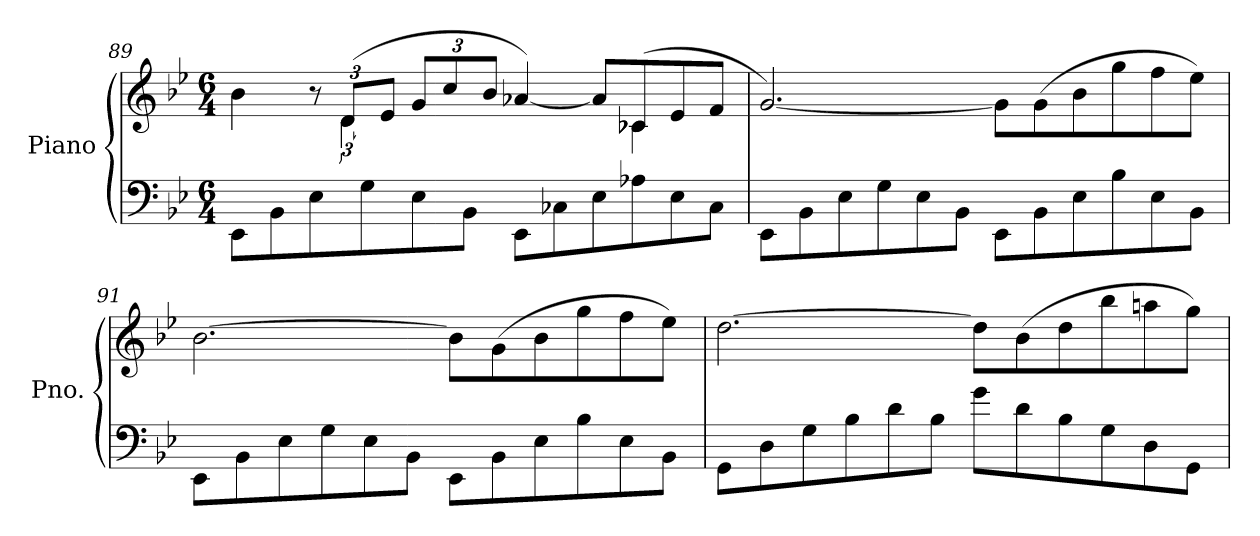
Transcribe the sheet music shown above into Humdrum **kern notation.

**kern	**kern
*part1	*part1
*staff2	*staff1
*I"Piano	*
*I'Pno.	*
*clefF4	*clefG2
*k[b-e-]	*k[b-e-]
*M6/4	*M6/4
=89	=89
*	*^
8EE-\L	4b-\	4ryy
8BB-\	.	.
*	*Xbrackettup	*brackettup
8E-\	12r	12ryy
.	(>12d/L	6d\
8G\	.	.
.	12e-/J	.
*	*Xbrackettup	*
8E-\	12g/L	8ryy
.	12cc/	.
*	*v	*v
8BB-\J	.
.	12b-/J
8EE-\L	[4a-X/)
8C-X\	.
8E-\	8a-/L]
*	*^
8A-X\	(<8c-X/	4c-\
8E-\	8e-/	.
8C-\J	8f/J	8ryy
*	*v	*v
!!LO:LB:g=z
=90	=90
8EE-\L	[2.g/)
8BB-\	.
8E-\	.
8G\	.
8E-\	.
8BB-\J	.
8EE-\L	8g\L]
8BB-\	(>8g\
8E-\	8b-\
8B-\	8gg\
8E-\	8ff\
8BB-\J	8ee-\J)
=91	=91
8EE-\L	[2.b-\
8BB-\	.
8E-\	.
8G\	.
8E-\	.
8BB-\J	.
8EE-\L	8b-\L]
8BB-\	(>8g\
8E-\	8b-\
8B-\	8gg\
8E-\	8ff\
8BB-\J	8ee-\J)
=92	=92
8GG\L	[2.dd\
8D\	.
8G\	.
8B-\	.
8d\	.
8B-\J	.
8g\L	8dd\L]
8d\	(>8b-\
8B-\	8dd\
8G\	8bb-\
8D\	8aan\
8GG\J	8gg\J)
=	=
*-	*-
